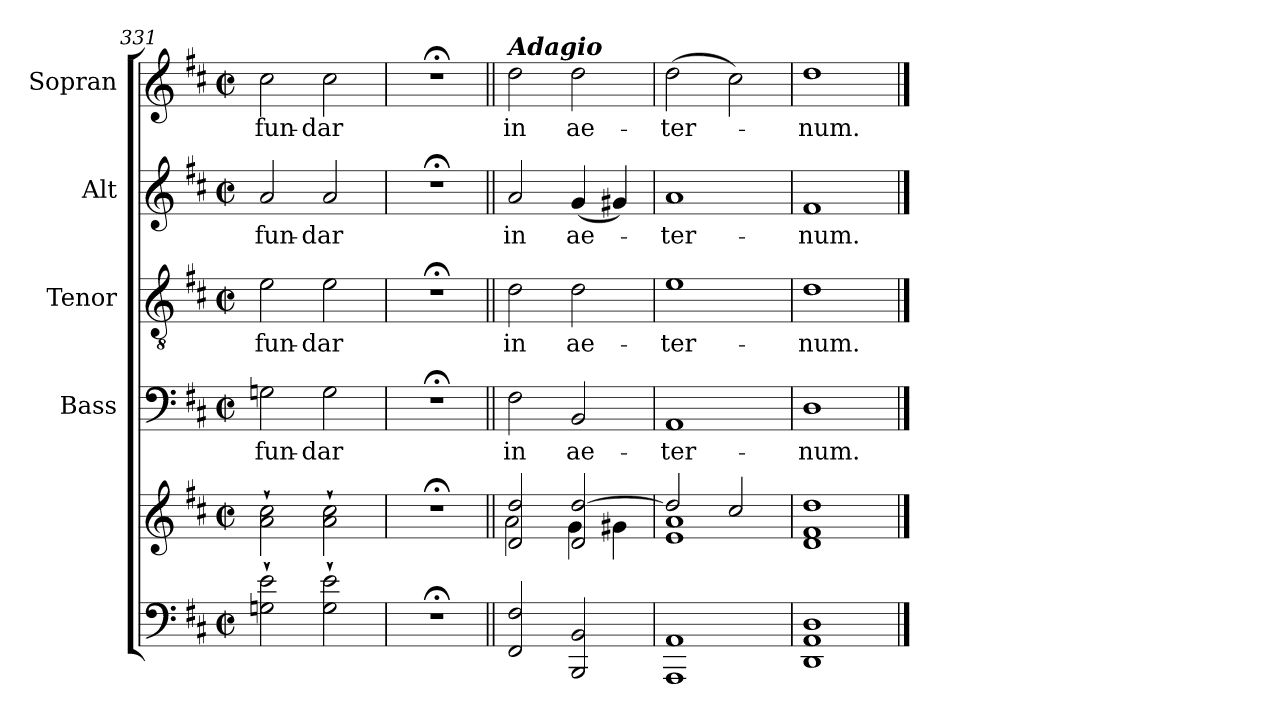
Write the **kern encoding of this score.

**kern	**kern	**kern	**text	**kern	**text	**kern	**text	**kern	**text
*part5	*part5	*part4	*part4	*part3	*part3	*part2	*part2	*part1	*part1
*staff6	*staff5	*staff4	*staff4	*staff3	*staff3	*staff2	*staff2	*staff1	*staff1
*	*	*I"Bass	*	*I"Tenor	*	*I"Alt	*	*I"Sopran	*
*	*	*I'B.	*	*I'T.	*	*I'A.	*	*I'S.	*
*clefF4	*clefG2	*clefF4	*	*clefGv2	*	*clefG2	*	*clefG2	*
*k[f#c#]	*k[f#c#]	*k[f#c#]	*	*k[f#c#]	*	*k[f#c#]	*	*k[f#c#]	*
*D:	*D:	*D:	*	*D:	*	*D:	*	*D:	*
*M2/2	*M2/2	*M2/2	*	*M2/2	*	*M2/2	*	*M2/2	*
*met(c|)	*met(c|)	*met(c|)	*	*met(c|)	*	*met(c|)	*	*met(c|)	*
=331	=331	=331	=331	=331	=331	=331	=331	=331	=331
!	!	!	!LO:LY:b	!	!LO:LY:b	!	!LO:LY:b	!	!LO:LY:b
2Gn\`> 2e\`>	2a\`> 2cc#\`>	2Gn\	-fun-	2e\	-fun-	2a/	-fun-	2cc#\	-fun-
!	!	!	!LO:LY:b	!	!LO:LY:b	!	!LO:LY:b	!	!LO:LY:b
2G\`> 2e\`>	2a\`> 2cc#\`>	2G\	-dar	2e\	-dar	2a/	-dar	2cc#\	-dar
=332	=332	=332	=332	=332	=332	=332	=332	=332	=332
1r;<	1r;<	1r;<	.	1r;<	.	1r;<	.	1r;<	.
=333||	=333||	=333||	=333||	=333||	=333||	=333||	=333||	=333||	=333||
*	*^	*	*	*	*	*	*	*	*
!	!	!	!	!	!	!	!	!	!LO:TX:a:Bi:t=Adagio	!
!	!	!	!	!LO:LY:b	!	!LO:LY:b	!	!LO:LY:b	!	!LO:LY:b
2FF#/ 2F#/	2d/ 2dd/	2a\	2F#\	in	2d\	in	2a/	in	2dd\	in
!	!	!	!	!LO:LY:b	!	!LO:LY:b	!	!LO:LY:b	!	!LO:LY:b
2BBB/ 2BB/	2d/ [>2dd/	4g\	2BB/	ae-	2d\	ae-	(<4g/	ae-	2dd\	ae-
.	.	4g#X\	.	.	.	.	4g#X/)	.	.	.
=334	=334	=334	=334	=334	=334	=334	=334	=334	=334	=334
!	!	!	!	!LO:LY:b	!	!LO:LY:b	!	!LO:LY:b	!	!LO:LY:b
1AAA 1AA	2dd/]	1e 1a	1AA	-ter-	1e	-ter-	1a	-ter-	(>2dd\	-ter-
.	2cc#/	.	.	.	.	.	.	.	2cc#\)	.
=335	=335	=335	=335	=335	=335	=335	=335	=335	=335	=335
!	!	!	!	!LO:LY:b	!	!LO:LY:b	!	!LO:LY:b	!	!LO:LY:b
1DD 1AA 1D	1dd	1d 1f#	1D	-num.	1d	-num.	1f#	-num.	1dd	-num.
*	*v	*v	*	*	*	*	*	*	*	*
==	==	==	==	==	==	==	==	==	==
*-	*-	*-	*-	*-	*-	*-	*-	*-	*-
